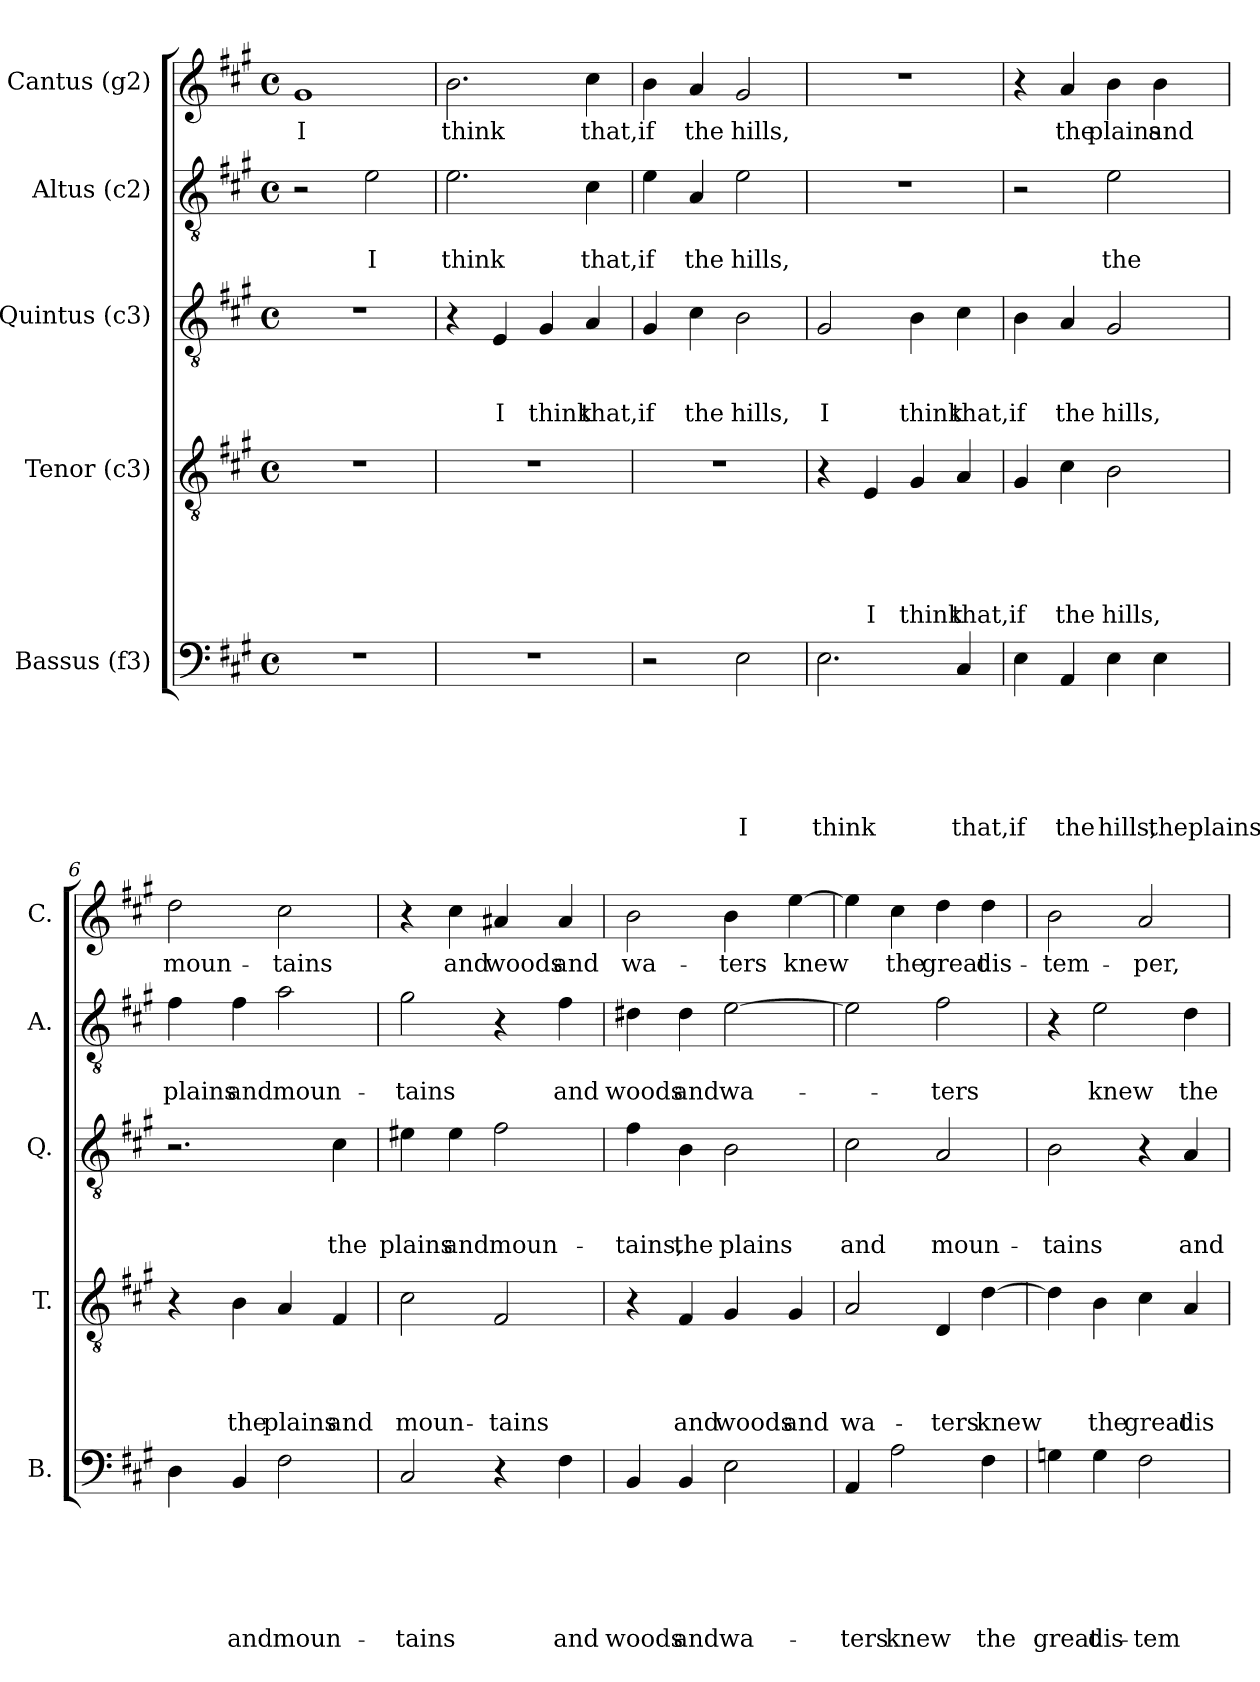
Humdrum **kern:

**kern	**text	**text	**text	**text	**text	**text	**kern	**text	**text	**text	**text	**text	**kern	**text	**text	**text	**kern	**text	**text	**kern	**text
*part5	*part5	*part5	*part5	*part5	*part5	*part5	*part4	*part4	*part4	*part4	*part4	*part4	*part3	*part3	*part3	*part3	*part2	*part2	*part2	*part1	*part1
*staff5	*staff5	*staff5	*staff5	*staff5	*staff5	*staff5	*staff4	*staff4	*staff4	*staff4	*staff4	*staff4	*staff3	*staff3	*staff3	*staff3	*staff2	*staff2	*staff2	*staff1	*staff1
*I"Bassus (f3)	*	*	*	*	*	*	*I"Tenor (c3)	*	*	*	*	*	*I"Quintus (c3)	*	*	*	*I"Altus (c2)	*	*	*I"Cantus (g2)	*
*I'B.	*	*	*	*	*	*	*I'T.	*	*	*	*	*	*I'Q.	*	*	*	*I'A.	*	*	*I'C.	*
*clefF4	*	*	*	*	*	*	*clefGv2	*	*	*	*	*	*clefGv2	*	*	*	*clefGv2	*	*	*clefG2	*
*k[f#c#g#]	*	*	*	*	*	*	*k[f#c#g#]	*	*	*	*	*	*k[f#c#g#]	*	*	*	*k[f#c#g#]	*	*	*k[f#c#g#]	*
*A:	*	*	*	*	*	*	*A:	*	*	*	*	*	*A:	*	*	*	*A:	*	*	*A:	*
*M4/4	*	*	*	*	*	*	*M4/4	*	*	*	*	*	*M4/4	*	*	*	*M4/4	*	*	*M4/4	*
*met(c)	*	*	*	*	*	*	*met(c)	*	*	*	*	*	*met(c)	*	*	*	*met(c)	*	*	*met(c)	*
=1	=1	=1	=1	=1	=1	=1	=1	=1	=1	=1	=1	=1	=1	=1	=1	=1	=1	=1	=1	=1	=1
!	!	!	!	!	!	!	!	!	!	!	!	!	!	!	!	!	!	!	!	!	!LO:LY:b:rj
1r	.	.	.	.	.	.	1r	.	.	.	.	.	1r	.	.	.	2r	.	.	1g#	I
!	!	!	!	!	!	!	!	!	!	!	!	!	!	!	!	!	!	!	!LO:LY:b	!	!
.	.	.	.	.	.	.	.	.	.	.	.	.	.	.	.	.	2e\	.	I	.	.
=2	=2	=2	=2	=2	=2	=2	=2	=2	=2	=2	=2	=2	=2	=2	=2	=2	=2	=2	=2	=2	=2
!	!	!	!	!	!	!	!	!	!	!	!	!	!	!	!	!	!	!	!LO:LY:b	!	!LO:LY:b
1r	.	.	.	.	.	.	1r	.	.	.	.	.	4r	.	.	.	2.e\	.	think	2.b\	think
!	!	!	!	!	!	!	!	!	!	!	!	!	!	!	!	!LO:LY:b	!	!	!	!	!
.	.	.	.	.	.	.	.	.	.	.	.	.	4E/	.	.	I	.	.	.	.	.
!	!	!	!	!	!	!	!	!	!	!	!	!	!	!	!	!LO:LY:b	!	!	!	!	!
.	.	.	.	.	.	.	.	.	.	.	.	.	4G#/	.	.	think	.	.	.	.	.
!	!	!	!	!	!	!	!	!	!	!	!	!	!	!	!	!LO:LY:b	!	!	!LO:LY:b	!	!LO:LY:b
.	.	.	.	.	.	.	.	.	.	.	.	.	4A/	.	.	that,	4c#\	.	that,	4cc#\	that,
=3	=3	=3	=3	=3	=3	=3	=3	=3	=3	=3	=3	=3	=3	=3	=3	=3	=3	=3	=3	=3	=3
!	!	!	!	!	!	!	!	!	!	!	!	!	!	!	!	!LO:LY:b	!	!	!LO:LY:b	!	!LO:LY:b
2r	.	.	.	.	.	.	1r	.	.	.	.	.	4G#/	.	.	if	4e\	.	if	4b\	if
!	!	!	!	!	!	!	!	!	!	!	!	!	!	!	!	!LO:LY:b	!	!	!LO:LY:b	!	!LO:LY:b
.	.	.	.	.	.	.	.	.	.	.	.	.	4c#\	.	.	the	4A/	.	the	4a/	the
!	!	!	!	!	!	!LO:LY:b	!	!	!	!	!	!	!	!	!	!LO:LY:b	!	!	!LO:LY:b	!	!LO:LY:b
2E\	.	.	.	.	.	I	.	.	.	.	.	.	2B\	.	.	hills,	2e\	.	hills,	2g#/	hills,
=4	=4	=4	=4	=4	=4	=4	=4	=4	=4	=4	=4	=4	=4	=4	=4	=4	=4	=4	=4	=4	=4
!	!	!	!	!	!	!LO:LY:b	!	!	!	!	!	!	!	!	!	!LO:LY:b	!	!	!	!	!
2.E\	.	.	.	.	.	think	4r	.	.	.	.	.	2G#/	.	.	I	1r	.	.	1r	.
!	!	!	!	!	!	!	!	!	!	!	!	!LO:LY:b	!	!	!	!	!	!	!	!	!
.	.	.	.	.	.	.	4E/	.	.	.	.	I	.	.	.	.	.	.	.	.	.
!	!	!	!	!	!	!	!	!	!	!	!	!LO:LY:b	!	!	!	!LO:LY:b	!	!	!	!	!
.	.	.	.	.	.	.	4G#/	.	.	.	.	think	4B\	.	.	think	.	.	.	.	.
!	!	!	!	!	!	!LO:LY:b	!	!	!	!	!	!LO:LY:b	!	!	!	!LO:LY:b	!	!	!	!	!
4C#/	.	.	.	.	.	that,	4A/	.	.	.	.	that,	4c#\	.	.	that,	.	.	.	.	.
=5	=5	=5	=5	=5	=5	=5	=5	=5	=5	=5	=5	=5	=5	=5	=5	=5	=5	=5	=5	=5	=5
!	!	!	!	!	!	!LO:LY:b	!	!	!	!	!	!LO:LY:b	!	!	!	!LO:LY:b	!	!	!	!	!
4E\	.	.	.	.	.	if	4G#/	.	.	.	.	if	4B\	.	.	if	2r	.	.	4r	.
!	!	!	!	!	!	!LO:LY:b	!	!	!	!	!	!LO:LY:b	!	!	!	!LO:LY:b	!	!	!	!	!LO:LY:b
4AA/	.	.	.	.	.	the	4c#\	.	.	.	.	the	4A/	.	.	the	.	.	.	4a/	the
!	!	!	!	!	!	!LO:LY:b	!	!	!	!	!	!LO:LY:b	!	!	!	!LO:LY:b	!	!	!LO:LY:b	!	!LO:LY:b
4E\	.	.	.	.	.	hills,	2B\	.	.	.	.	hills,	2G#/	.	.	hills,	2e\	.	the	4b\	plains
!	!	!	!	!	!	!LO:LY:b	!	!	!	!	!	!	!	!	!	!	!	!	!	!	!LO:LY:b
4E\	.	.	.	.	.	theplains	.	.	.	.	.	.	.	.	.	.	.	.	.	4b\	and
=6	=6	=6	=6	=6	=6	=6	=6	=6	=6	=6	=6	=6	=6	=6	=6	=6	=6	=6	=6	=6	=6
!	!	!	!	!	!	!	!	!	!	!	!	!	!	!	!	!	!	!	!LO:LY:b	!	!LO:LY:b
4D\	.	.	.	.	.	.	4r	.	.	.	.	.	2.r	.	.	.	4f#\	.	plains	2dd\	moun-
!	!	!	!	!	!	!LO:LY:b	!	!	!	!	!LO:LY:b	!	!	!	!	!	!	!	!LO:LY:b	!	!
4BB/	.	.	.	.	.	and	4B\	.	.	.	the	.	.	.	.	.	4f#\	.	and	.	.
!	!	!	!	!	!	!LO:LY:b	!	!	!	!	!LO:LY:b	!	!	!	!	!	!	!	!LO:LY:b	!	!LO:LY:b
2F#\	.	.	.	.	.	moun-	4A/	.	.	.	plains	.	.	.	.	.	2a\	.	moun-	2cc#\	-tains
!	!	!	!	!	!	!	!	!	!	!	!LO:LY:b	!	!	!	!	!LO:LY:b	!	!	!	!	!
.	.	.	.	.	.	.	4F#/	.	.	.	and	.	4c#\	.	.	the	.	.	.	.	.
!!LO:LB:g=z
=7	=7	=7	=7	=7	=7	=7	=7	=7	=7	=7	=7	=7	=7	=7	=7	=7	=7	=7	=7	=7	=7
!	!	!	!	!	!	!LO:LY:b	!	!	!	!	!LO:LY:b	!	!	!	!	!LO:LY:b	!	!	!LO:LY:b	!	!
2C#/	.	.	.	.	.	-tains	2c#\	.	.	.	moun-	.	4e#X\	.	.	plains	2g#\	.	-tains	4r	.
!	!	!	!	!	!	!	!	!	!	!	!	!	!	!	!	!LO:LY:b	!	!	!	!	!LO:LY:b
.	.	.	.	.	.	.	.	.	.	.	.	.	4e#\	.	.	and	.	.	.	4cc#\	and
!	!	!	!	!	!	!	!	!	!	!	!LO:LY:b	!	!	!	!	!LO:LY:b	!	!	!	!	!LO:LY:b
4r	.	.	.	.	.	.	2F#/	.	.	.	-tains	.	2f#\	.	.	moun-	4r	.	.	4a#X/	woods
!	!	!	!	!	!	!LO:LY:b	!	!	!	!	!	!	!	!	!	!	!	!	!LO:LY:b	!	!LO:LY:b
4F#\	.	.	.	.	.	and	.	.	.	.	.	.	.	.	.	.	4f#\	.	and	4a#/	and
=8	=8	=8	=8	=8	=8	=8	=8	=8	=8	=8	=8	=8	=8	=8	=8	=8	=8	=8	=8	=8	=8
!	!	!	!	!	!	!LO:LY:b	!	!	!	!	!	!	!	!	!	!LO:LY:b	!	!	!LO:LY:b	!	!LO:LY:b
4BB/	.	.	.	.	.	woods	4r	.	.	.	.	.	4f#\	.	.	-tains,	4d#X\	.	woods	2b\	wa-
!	!	!	!	!	!	!LO:LY:b	!	!	!	!	!LO:LY:b	!	!	!	!	!LO:LY:b	!	!	!LO:LY:b	!	!
4BB/	.	.	.	.	.	and	4F#/	.	.	.	and	.	4B\	.	.	the	4d#\	.	and	.	.
!	!	!	!	!	!	!LO:LY:b	!	!	!	!	!LO:LY:b	!	!	!	!	!LO:LY:b	!	!	!LO:LY:b	!	!LO:LY:b
2E\	.	.	.	.	.	wa-	4G#/	.	.	.	woods	.	2B\	.	.	plains	[>2e\	.	wa-	4b\	-ters
!	!	!	!	!	!	!	!	!	!	!	!LO:LY:b	!	!	!	!	!	!	!	!	!	!LO:LY:b
.	.	.	.	.	.	.	4G#/	.	.	.	and	.	.	.	.	.	.	.	.	[>4ee\	knew
=9	=9	=9	=9	=9	=9	=9	=9	=9	=9	=9	=9	=9	=9	=9	=9	=9	=9	=9	=9	=9	=9
!	!	!	!	!	!	!LO:LY:b	!	!	!	!	!LO:LY:b	!	!	!	!	!LO:LY:b	!	!	!	!	!
4AA/	.	.	.	.	.	-ters	2A/	.	.	.	wa-	.	2c#\	.	.	and	2e\]	.	.	4ee\]	.
!	!	!	!	!	!	!LO:LY:b	!	!	!	!	!	!	!	!	!	!	!	!	!	!	!LO:LY:b
2A\	.	.	.	.	.	knew	.	.	.	.	.	.	.	.	.	.	.	.	.	4cc#\	the
!	!	!	!	!	!	!	!	!	!	!	!LO:LY:b	!	!	!	!	!LO:LY:b	!	!	!LO:LY:b	!	!LO:LY:b
.	.	.	.	.	.	.	4D/	.	.	.	-ters	.	2A/	.	.	moun-	2f#\	.	-ters	4dd\	great
!	!	!	!	!	!	!LO:LY:b	!	!	!	!	!LO:LY:b	!	!	!	!	!	!	!	!	!	!LO:LY:b
4F#\	.	.	.	.	.	the	[>4d\	.	.	.	knew	.	.	.	.	.	.	.	.	4dd\	dis-
=10	=10	=10	=10	=10	=10	=10	=10	=10	=10	=10	=10	=10	=10	=10	=10	=10	=10	=10	=10	=10	=10
!	!	!	!	!	!	!LO:LY:b	!	!	!	!	!	!	!	!	!	!LO:LY:b	!	!	!	!	!LO:LY:b
4Gn\	.	.	.	.	.	great	4d\]	.	.	.	.	.	2B\	.	.	-tains	4r	.	.	2b\	-tem-
!	!	!	!	!	!	!LO:LY:b	!	!	!	!	!LO:LY:b	!	!	!	!	!	!	!	!LO:LY:b	!	!
4G\	.	.	.	.	.	dis-	4B\	.	.	.	the	.	.	.	.	.	2e\	.	knew	.	.
!	!	!	!	!	!	!LO:LY:b:rj	!	!	!	!	!LO:LY:b	!	!	!	!	!	!	!	!	!	!LO:LY:b
2F#\	.	.	.	.	.	-tem-	4c#\	.	.	.	great	.	4r	.	.	.	.	.	.	2a/	-per,
!	!	!	!	!	!	!	!	!	!	!	!LO:LY:b	!	!	!	!	!LO:LY:b	!	!	!LO:LY:b	!	!
.	.	.	.	.	.	.	4A/	.	.	.	dis-	.	4A/	.	.	and	4d\	.	the	.	.
=	=	=	=	=	=	=	=	=	=	=	=	=	=	=	=	=	=	=	=	=	=
*-	*-	*-	*-	*-	*-	*-	*-	*-	*-	*-	*-	*-	*-	*-	*-	*-	*-	*-	*-	*-	*-
